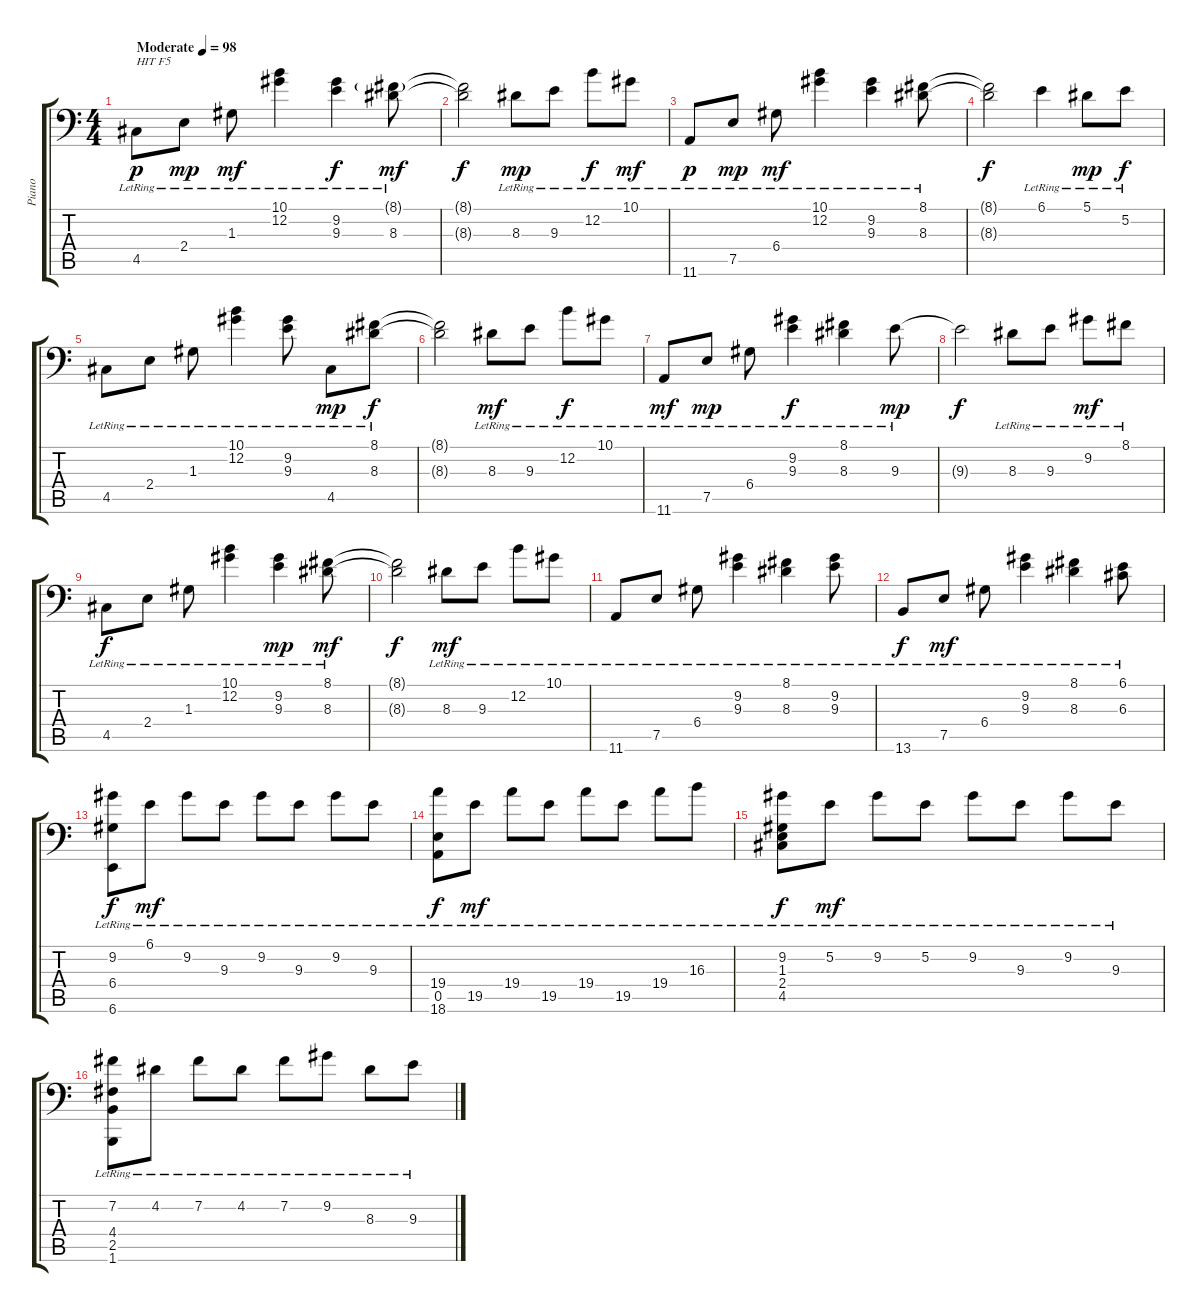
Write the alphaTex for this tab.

\track ("Piano" "Piano") {instrument acousticgrandpiano}
\staff {score tabs}
\tuning (Bb3 B3 G3 D3 A2 Bb1) {hide}
\ts (4 4)
\tempo (98 "Moderate")
\clef f4
\ks c
4.5{lr}.8{txt "HIT F5" dy p instrument acousticgrandpiano} 2.4{lr}.8{dy mp} 1.3{lr}.8{dy mf} (10.1{lr} 12.2{lr}).4 (9.2{lr} 9.3{lr}).4{dy f} (8.1{g lr} 8.3{lr}).8{dy mf} |
(8.1{t} 8.3{t}).2{dy f} 8.3{lr}.8{dy mp} 9.3{lr}.8 12.2{lr}.8{dy f} 10.1{lr}.8{dy mf} |
11.6{lr}.8{dy p} 7.5{lr}.8{dy mp} 6.4{lr}.8{dy mf} (10.1{lr} 12.2{lr}).4 (9.2{lr} 9.3{lr}).4 (8.1{lr} 8.3{lr}).8 |
(8.1{t} 8.3{t}).2{dy f} 6.1{lr}.4 5.1{lr}.8{dy mp} 5.2{lr}.8{dy f} |
4.5{lr}.8 2.4{lr}.8 1.3{lr}.8 (10.1{lr} 12.2{lr}).4 (9.2{lr} 9.3{lr}).8 4.5{lr}.8{dy mp} (8.1{lr} 8.3{lr}).8{dy f} |
(8.1{t} 8.3{t}).2 8.3{lr}.8{dy mf} 9.3{lr}.8 12.2{lr}.8{dy f} 10.1{lr}.8 |
11.6{lr}.8{dy mf} 7.5{lr}.8{dy mp} 6.4{lr}.8 (9.2{lr} 9.3{lr}).4{dy f} (8.1{lr} 8.3{lr}).4 9.3{lr}.8{dy mp} |
9.3{t}.2{dy f} 8.3{lr}.8 9.3{lr}.8 9.2{lr}.8{dy mf} 8.1{lr}.8 |
4.5{lr}.8{dy f} 2.4{lr}.8 1.3{lr}.8 (10.1{lr} 12.2{lr}).4 (9.2{lr} 9.3{lr}).4{dy mp} (8.1{lr} 8.3{lr}).8{dy mf} |
(8.1{t} 8.3{t}).2{dy f} 8.3{lr}.8{dy mf} 9.3{lr}.8 12.2{lr}.8 10.1{lr}.8 |
11.6{lr}.8 7.5{lr}.8 6.4{lr}.8 (9.2{lr} 9.3{lr}).4 (8.1{lr} 8.3{lr}).4 (9.2{lr} 9.3{lr}).8 |
13.6{lr}.8{dy f} 7.5{lr}.8{dy mf} 6.4{lr}.8 (9.2{lr} 9.3{lr}).4 (8.1{lr} 8.3{lr}).4 (6.1{lr} 6.3{lr}).8 |
(9.2{lr} 6.4{lr} 6.6{lr}).8{dy f} 6.1{lr}.8{dy mf} 9.2{lr}.8 9.3{lr}.8 9.2{lr}.8 9.3{lr}.8 9.2{lr}.8 9.3{lr}.8 |
(19.4{lr} 0.5{lr} 18.6{lr}).8{dy f} 19.5{lr}.8{dy mf} 19.4{lr}.8 19.5{lr}.8 19.4{lr}.8 19.5{lr}.8 19.4{lr}.8 16.3{lr}.8 |
(9.2{lr} 1.3{lr} 2.4{lr} 4.5{lr}).8{dy f} 5.2{lr}.8{dy mf} 9.2{lr}.8 5.2{lr}.8 9.2{lr}.8 9.3{lr}.8 9.2{lr}.8 9.3{lr}.8 |
(7.2{lr} 4.4{lr} 2.5{lr} 1.6{lr}).8 4.2{lr}.8 7.2{lr}.8 4.2{lr}.8 7.2{lr}.8 9.2{lr}.8 8.3{lr}.8 9.3{lr}.8
